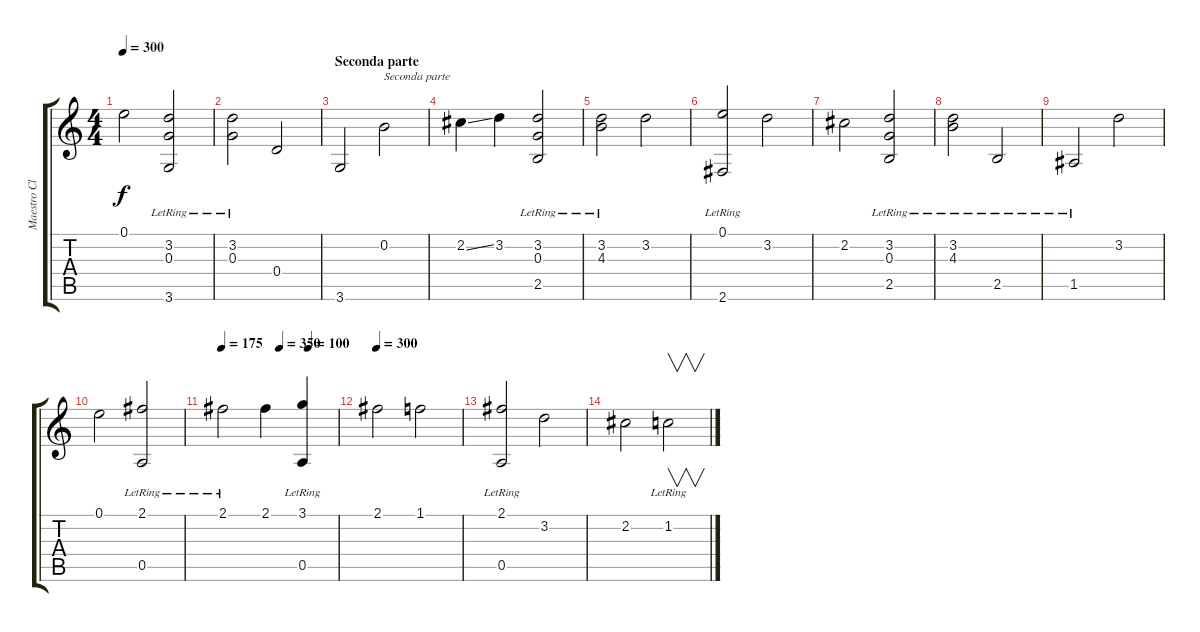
\track ("Maestro Claudio Giosuè" "Maestro Cl") {instrument acousticguitarnylon}
\staff {score tabs}
\tuning (E4 B3 G3 D3 A2 E2) {hide}
\ts (4 4)
\tempo 300
\clef g2
\ks c
0.1.2{dy f} (3.2{lr} 0.3{lr} 3.6{lr}).2 |
(3.2{lr} 0.3{lr}).2 0.4.2 |
\section ("" "Seconda parte")
3.6.2 0.2.2{txt "Seconda parte"} |
2.2{ss}.4 3.2.4 (3.2{lr} 0.3{lr} 2.5{lr}).2 |
(3.2{lr} 4.3{lr}).2 3.2.2 |
(0.1{lr} 2.6{lr}).2 3.2.2 |
2.2.2 (3.2{lr} 0.3{lr} 2.5{lr}).2 |
(3.2{lr} 4.3{lr}).2 2.5{lr}.2 |
1.5{lr}.2 3.2.2 |
0.1.2 (2.1{lr} 0.5{lr}).2 |
\tempo 175
\tempo (350 0.5)
\tempo (100 0.75)
2.1{lr}.2 2.1.4 (3.1{lr} 0.5{lr}).4 |
\tempo 300
2.1.2 1.1.2 |
(2.1{lr} 0.5{lr}).2 3.2.2 |
2.2.2 1.2{lr}.2{v}
